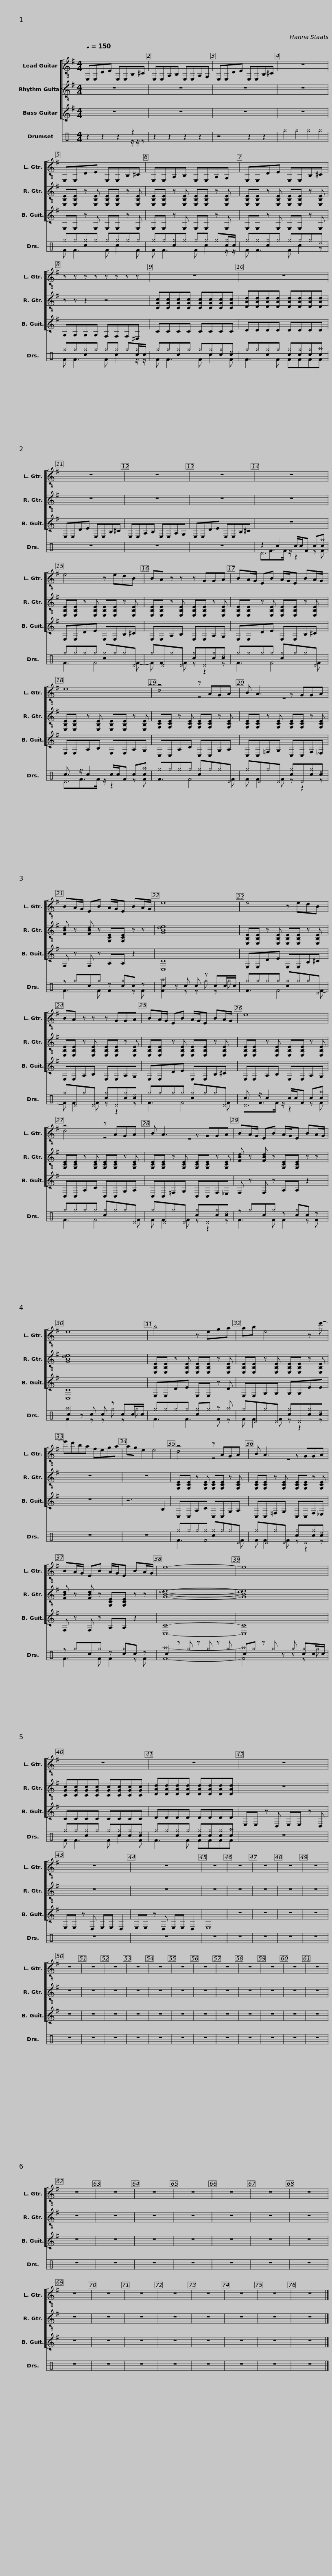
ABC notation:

X:1
%%score [ ( 1 2 ) 3 4 ] ( 5 6 )
L:1/8
Q:1/4=150
M:4/4
I:linebreak $
K:G
V:1 treble-8
V:2 treble-8
V:3 treble-8
V:4 treble transpose=-12
V:5 perc
K:none
V:6 perc
K:none
V:1
 E,E,DE E,E,B,^C | E,E,A,B, E,E,A,G, | E,E,DE E,E,B,^C | z8 |$ E,E,DE E,E,B,^C | %5
 E,E,A,B, E,E,A,G, | E,E,DE E,E,B,^C |$ z z z z z z z z | z8 | z8 |$ %10
 z8 | z8 | z8 |$ z8 | e4 z edB | %15
 BA z z z GGA |$ BA/G/ EB A/G/E BA/G/ | e8 | z4 z AGA |$ B A3 z GGA | %20
 BA/G/ EB A/G/E BA/G/ | e8 |$ e4 z edB | BA z z z GGA | BA/G/ EB A/G/E BA/G/ |$ %25
 e8 | z4 z AGA | B A3 z GGA |$ BA/G/ EB A/G/E BA/G/ | e8 | %30
 b4 z ega |$ ab e4 z e'- | e'd'ba fega | ag e2 e4 | z4 z AGA |$ %35
 B A3 z GGA | BA/G/ EB A/G/E BA/G/ | e8- |$ e8 | z8 | %40
 z8 | z8 |$ z8 | z8 | z8 | %45
 z8 | z8 | z8 | z8 | z8 | %50
 z8 | z8 | z8 | z8 | z8 | %55
 z8 | z8 | z8 | z8 | z8 | %60
 z8 | z8 | z8 | z8 | z8 | %65
 z8 | z8 | z8 | z8 | z8 | %70
 z8 | z8 | z8 | z8 | z8 | %75
 z8 |] %76
V:2
 x8 | x8 | x8 | x8 |$ x8 | %5
 x8 | x8 |$ x8 | x8 | x8 |$ %10
 x8 | x8 | x8 |$ x8 | x8 | %15
 x8 |$ x8 | x8 | d4 z4 |$ z8 | %20
 x8 | x8 |$ x8 | x8 | x8 |$ %25
 x8 | d4 z4 | z8 |$ x8 | x8 | %30
 x8 |$ x8 | x8 | x8 | d4 z4 |$ %35
 z8 | x8 | x8 |$ x8 | x8 | %40
 x8 | x8 |$ x8 | x8 | x8 | %45
 x8 | x8 | x8 | x8 | x8 | %50
 x8 | x8 | x8 | x8 | x8 | %55
 x8 | x8 | x8 | x8 | x8 | %60
 x8 | x8 | x8 | x8 | x8 | %65
 x8 | x8 | x8 | x8 | x8 | %70
 x8 | x8 | x8 | x8 | x8 | %75
 x8 |] %76
V:3
 z8 | z8 | z8 | z8 |$ [E,B,E][E,B,E] z [E,B,E] [E,B,E][E,B,E] z [E,B,E] | %5
 [E,B,E][E,B,E] z [E,B,E] [E,B,E][E,B,E] z [E,B,E] | [E,B,E][E,B,E] z [E,B,E] [E,B,E][E,B,E] z [E,B,E] |$ z z z2 z4 | [CGc][CGc][CGc][CGc] [CGc][CGc][CGc][CGc] | [DAd][DAd][DAd][DAd] [DAd][DAd][DAd][DAd] |$ %10
 z8 | z8 | z8 |$ z8 | [E,B,E][E,B,E] z [E,B,E] [E,B,E][E,B,E] z [E,B,E] | %15
 [E,B,E][E,B,E] z [E,B,E] [E,B,E][E,B,E] z [E,B,E] |$ [E,B,E][E,B,E] z [E,B,E] [E,B,E][E,B,E] z [E,B,E] | [E,B,E][E,B,E] z [E,B,E] [E,B,E][E,B,E] z [E,B,E] | [G,CE][G,CE] z [G,CE] [G,CE][G,CE] z [G,CE] |$ [G,CE][G,CE] z [G,CE] [G,CE][G,CE] z [G,CE] | %20
 [FBd] z [FBd] z [G,CE][G,CE] z z | [GBde]8 |$ [E,B,E][E,B,E] z [E,B,E] [E,B,E][E,B,E] z [E,B,E] | [E,B,E][E,B,E] z [E,B,E] [E,B,E][E,B,E] z [E,B,E] | [E,B,E][E,B,E] z [E,B,E] [E,B,E][E,B,E] z [E,B,E] |$ %25
 [E,B,E][E,B,E] z [E,B,E] [E,B,E][E,B,E] z [E,B,E] | [G,CE][G,CE] z [G,CE] [G,CE][G,CE] z [G,CE] | [G,CE][G,CE] z [G,CE] [G,CE][G,CE] z [G,CE] |$ [FBd] z [FBd] z [G,CE][G,CE] z z | [GBde]8 | %30
 [E,B,E][E,B,E] z [E,B,E] [E,B,E][E,B,E] z [E,B,E] |$ [E,B,E][E,B,E] z [E,B,E] [E,B,E][E,B,E] z [E,B,E] | z8 | z8 | [G,CE][G,CE] z [G,CE] [G,CE][G,CE] z [G,CE] |$ %35
 [G,CE][G,CE] z [G,CE] [G,CE][G,CE] z [G,CE] | [FBd] z [FBd] z [G,CE][G,CE] z z | [GBde]8- |$ [GBde]8 | [CGc][CGc][CGc][CGc] [CGc][CGc][CGc][CGc] | %40
 [DAd][DAd][DAd][DAd] [DAd][DAd][DAd][DAd] | z8 |$ z8 | z8 | z8 | %45
 z8 | z8 | z8 | z8 | z8 | %50
 z8 | z8 | z8 | z8 | z8 | %55
 z8 | z8 | z8 | z8 | z8 | %60
 z8 | z8 | z8 | z8 | z8 | %65
 z8 | z8 | z8 | z8 | z8 | %70
 z8 | z8 | z8 | z8 | z8 | %75
 z8 |] %76
V:4
 z8 | z8 | z8 | z8 |$ E,E, z E, E,E, z E, | %5
 E,E, z E, E,E, z E, | E,E, z E, E,E, z E, |$ G,G,G,G, F,F,F,^D, | CCCC CCCC | DDDD DDDD |$ %10
 E,E,DE E,E,B,^C | E,E,A,B, E,E,A,G, | E,E,DE E,E,B,^C |$ z8 | E,E,DE E,E,B,^C | %15
 E,E,A,B, E,E,A,G, |$ E,E,DE E,E,B,^C | E,E,A,B, E,E,A,G, | C,C,A,C C,C,G,A, |$ C,C,=F,G, C,C,F,_E, | %20
 F, z F, z A,A, z2 | [C,C]8 |$ E,E,DE E,E,B,^C | E,E,A,B, E,E,A,G, | E,E,DE E,E,B,^C |$ %25
 E,E,A,B, E,E,A,G, | C,C,A,C C,C,G,A, | C,C,=F,G, C,C,F,_E, |$ F, z F, z A,A, z2 | [C,C]8 | %30
 E,E,DE E,E, z D |$ E,E,G,G, G,G,EE | z8 | z6 B,2 | C,C,A,C C,C,G,A, |$ %35
 C,C,=F,G, C,C,F,_E, | F, z F, z A,A, z2 | [C,C]8- |$ [C,C]8 | CCCC CCCC | %40
 DDDD DDDD | E,E, z D, E,E, z D, |$ E,E, z D, E,E, D,2 | E,E, z D, E,E, D,2 | E,8 | %45
 z8 | z8 | z8 | z8 | z8 | %50
 z8 | z8 | z8 | z8 | z8 | %55
 z8 | z8 | z8 | z8 | z8 | %60
 z8 | z8 | z8 | z8 | z8 | %65
 z8 | z8 | z8 | z8 | z8 | %70
 z8 | z8 | z8 | z8 | z8 | %75
 z8 |] %76
V:5
[K:C] z2 z2 z2 z2 | z2 z2 z2 z2 | z4 z2 z2 | ^g2 ^g2 ^g2 ^g2 |$ ^g^g[c^g]^g ^g^g^g^g | %5
 ^g^g[c^g]^g ^g^g ^g[c^g]/c/ | ^g^g[c^g]^g ^g^g^g^e |$ ^g^g[c^g]^g ^g^g ^g[c^g]/c/ | ^g^g[c^g]^g ^g[c^g][c^g][c^e] | ^g^g[c^g]^g [c^g][c^g][c^g][c^a] |$ %10
 z8 | z8 | z8 |$ z2 c2 c/c/F c[c^a] | ^g^g^g^g [c^g]^g^g^D | %15
 ^g^D^g^D [c^g]^D[c^g][c^e] |$ ^g^g^g^g [c^g]^g^g^D | c3/2 z/ c2 c/c/F c[c^a] | ^g^g^g^g [c^g]^g^g^D |$ ^g^D^g^D [c^g]^D[c^g][c^e] | %20
 z ^gc^g z [c^g]c z | c2 z c c z cc/c/ |$ ^g^g^g^g [c^g]^g^g^D | ^g^D^g^D [c^g]^D[c^g][c^e] | ^g^g^g^g [c^g]^g^g^D |$ %25
 c3/2 z/ c2 c/c/F c[c^a] | ^g^g^g^g [c^g]^g^g^D | ^g^D^g^D [c^g]^D[c^g][c^e] |$ z ^gc^g z [c^g]c z | c2 z c c z cc/c/ | %30
 ^g^g^g^g [c^g]^g z ^a |$ ^g^D^g^D [c^g]^D[c^g][c^e] | z8 | z8 | ^g^g^g^g [c^g]^g^g^D |$ %35
 ^g^D^g^D [c^g]^D[c^g][c^e] | z ^gc^g z [c^g]c z | c2 z ^g z ^g z ^g |$ c^g z ^g z ^g [c^g]c/c/ | ^g^g[c^g]^g ^g[c^g][c^g][c^e] | %40
 ^g^g[c^g]^g [c^g][c^g][c^g][c^a] | z8 |$ z8 | z8 | z8 | %45
 z8 | z8 | z8 | z8 | z8 | %50
 z8 | z8 | z8 | z8 | z8 | %55
 z8 | z8 | z8 | z8 | z8 | %60
 z8 | z8 | z8 | z8 | z8 | %65
 z8 | z8 | z8 | z8 | z8 | %70
 z8 | z8 | z8 | z8 | z8 | %75
 z8 |] %76
V:6
[K:C] z2 z2 z2 z/ z/ z | z2 z2 z2 z2 | x8 | x8 |$ F F3 F c2 F | %5
 F F3 F c2 z/ z/ | F F3 F c2 z |$ F F3 F c2 z/ z/ | F F3 F c2 F | F3 F FFFF |$ %10
 x8 | x8 | x8 |$ ^D3/2F>F z/ z2 z F | F3 F4 F- | %15
 F F2 F z z2 z |$ F3 F4 F | ^D3/2F>F z/ z2 z F | F3 F4 F |$ F F2 F z z2 z | %20
 F3 F F2 z F | [F^a]2 z z z ^g z ^g |$ F3 F4 F- | F F2 F z z2 z | F3 F4 F |$ %25
 ^D3/2F>F z/ z2 z F | F3 F4 F | F F2 F z z2 z |$ F3 F F2 z F | [F^a]2 z z z ^g z ^g | %30
 F3 F3 F z |$ F F2 F z z2 z | x8 | x8 | F3 F4 F |$ %35
 F F2 F z z2 z | F3 F F2 z F | [F^a]8- |$ [F^a]4 z z z ^g | F F3 F c2 F | %40
 F3 F FFFF | x8 |$ x8 | x8 | x8 | %45
 x8 | x8 | x8 | x8 | x8 | %50
 x8 | x8 | x8 | x8 | x8 | %55
 x8 | x8 | x8 | x8 | x8 | %60
 x8 | x8 | x8 | x8 | x8 | %65
 x8 | x8 | x8 | x8 | x8 | %70
 x8 | x8 | x8 | x8 | x8 | %75
 x8 |] %76
